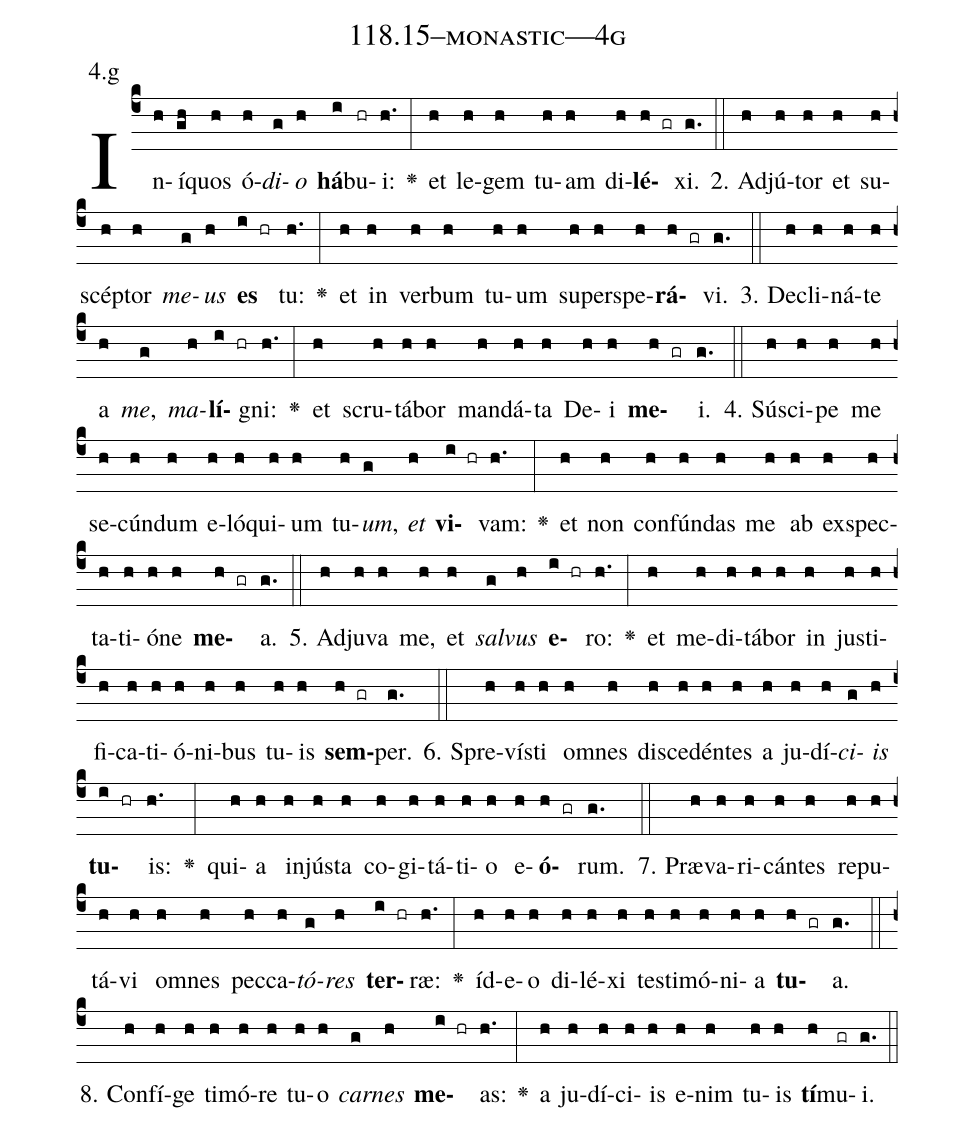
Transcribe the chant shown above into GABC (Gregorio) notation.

name: 118.15--monastic---4g;
annotation: 4.g;
%%
(c4)In(h)í(gh)quos(h) ó(h)<i>di</i>(g)<i>o</i>(h) <b>há</b>(i)bu(hr)i:(h.) <v>\greheightstar</v>(:) et(h) le(h)gem(h) tu(h)am(h) di(h)<b>lé</b>(h gr)xi.(g.) (::)
2. Ad(h)jú(h)tor(h) et(h) su(h)scép(h)tor(h) <i>me</i>(g)<i>us</i>(h) <b>es</b>(i hr) tu:(h.) <v>\greheightstar</v>(:) et(h) in(h) ver(h)bum(h) tu(h)um(h) su(h)per(h)spe(h)<b>rá</b>(h gr)vi.(g.) (::)
3. De(h)cli(h)ná(h)te(h) a(h) <i>me</i>,(g) <i>ma</i>(h)<b>lí</b>(i hr)gni:(h.) <v>\greheightstar</v>(:) et(h) scru(h)tá(h)bor(h) man(h)dá(h)ta(h) De(h)i(h) <b>me</b>(h gr)i.(g.) (::)
4. Sú(h)sci(h)pe(h) me(h) se(h)cún(h)dum(h) e(h)ló(h)qui(h)um(h) tu(h)<i>um</i>,(g) <i>et</i>(h) <b>vi</b>(i hr)vam:(h.) <v>\greheightstar</v>(:) et(h) non(h) con(h)fún(h)das(h) me(h) ab(h) ex(h)spec(h)ta(h)ti(h)ó(h)ne(h) <b>me</b>(h gr)a.(g.) (::)
5. Ad(h)ju(h)va(h) me,(h) et(h) <i>sal</i>(g)<i>vus</i>(h) <b>e</b>(i hr)ro:(h.) <v>\greheightstar</v>(:) et(h) me(h)di(h)tá(h)bor(h) in(h) jus(h)ti(h)fi(h)ca(h)ti(h)ó(h)ni(h)bus(h) tu(h)is(h) <b>sem</b>(h gr)per.(g.) (::)
6. Spre(h)vís(h)ti(h) om(h)nes(h) di(h)sce(h)dén(h)tes(h) a(h) ju(h)dí(h)<i>ci</i>(g)<i>is</i>(h) <b>tu</b>(i hr)is:(h.) <v>\greheightstar</v>(:) qui(h)a(h) in(h)jús(h)ta(h) co(h)gi(h)tá(h)ti(h)o(h) e(h)<b>ó</b>(h gr)rum.(g.) (::)
7. Præ(h)va(h)ri(h)cán(h)tes(h) re(h)pu(h)tá(h)vi(h) om(h)nes(h) pec(h)ca(h)<i>tó</i>(g)<i>res</i>(h) <b>ter</b>(i hr)ræ:(h.) <v>\greheightstar</v>(:) íd(h)e(h)o(h) di(h)lé(h)xi(h) tes(h)ti(h)mó(h)ni(h)a(h) <b>tu</b>(h gr)a.(g.) (::)
8. Con(h)fí(h)ge(h) ti(h)mó(h)re(h) tu(h)o(h) <i>car</i>(g)<i>nes</i>(h) <b>me</b>(i hr)as:(h.) <v>\greheightstar</v>(:) a(h) ju(h)dí(h)ci(h)is(h) e(h)nim(h) tu(h)is(h) <b>tí</b>(h)mu(gr)i.(g.) (::)
